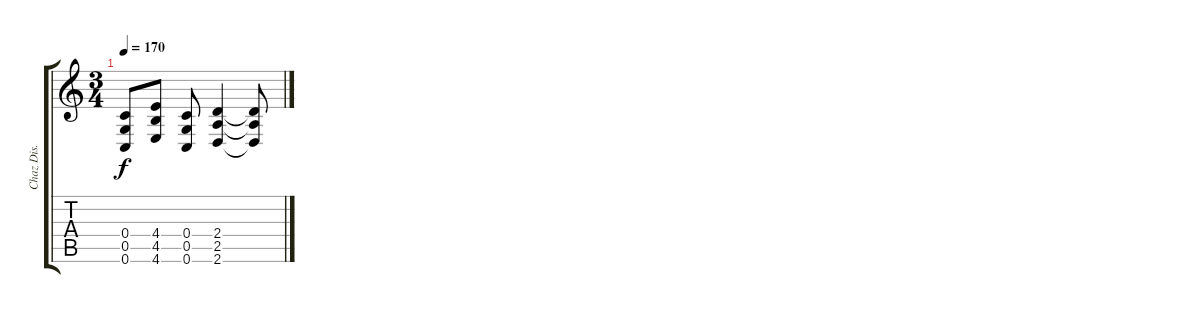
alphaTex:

\track ("Chaz Dis." "Chaz Dis.") {instrument distortionguitar}
\staff {score tabs}
\tuning (D4 A3 F3 C3 G2 C2) {hide}
\ts (3 4)
\tempo 170
\clef g2
\ks c
(0.4 0.5 0.6).8{dy f} (4.4 4.5 4.6).8 (0.4 0.5 0.6).8 (2.4 2.5 2.6).4 (2.4{t} 2.5{t} 2.6{t}).8
